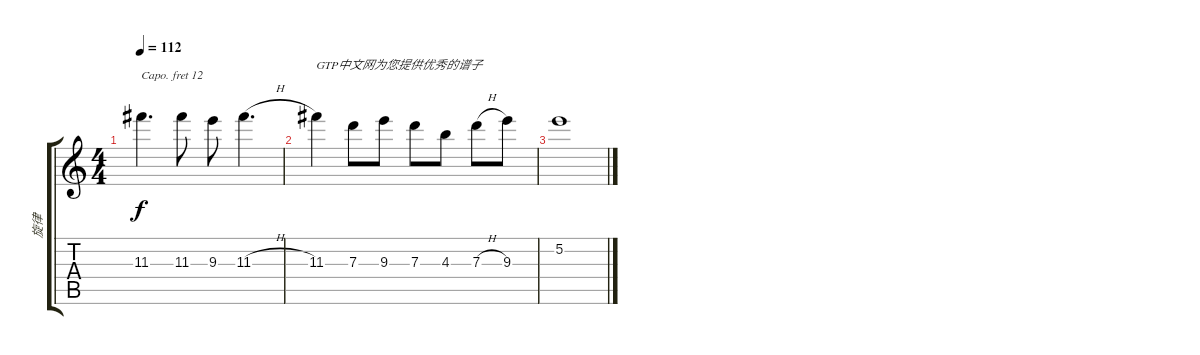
\track ("旋律" "旋律") {instrument distortionguitar}
\staff {score tabs}
\capo 12
\tuning (E4 B3 G3 D3 A2 E2) {hide}
\ts (4 4)
\tempo 112
\clef g2
\ks c
11.3.4{d dy f} 11.3.8 9.3.8 11.3{h}.4{d} |
11.3.4{txt "GTP中文网为您提供优秀的谱子"} 7.3.8 9.3.8 7.3.8 4.3.8 7.3{h}.8 9.3.8 |
5.2.1
